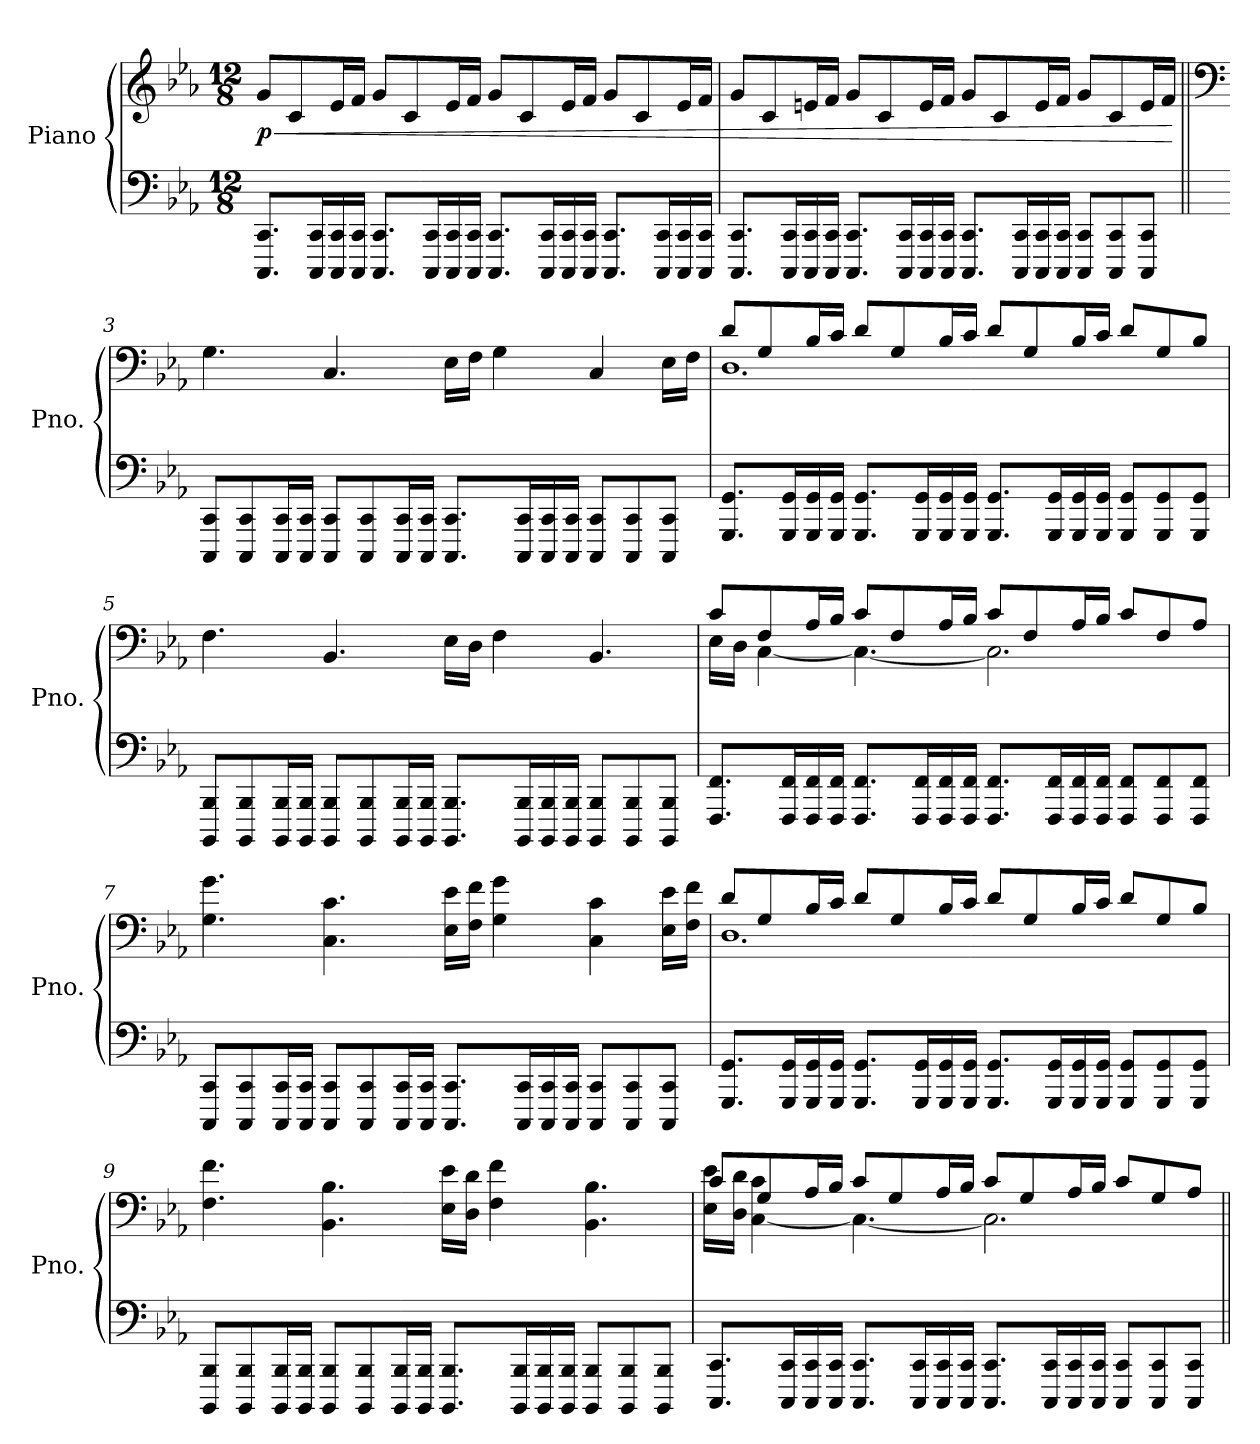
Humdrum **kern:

**kern	**kern	**dynam
*part1	*part1	*part1
*staff2	*staff1	*staff1/2
*I"Piano	*	*
*I'Pno.	*	*
*clefF4	*clefG2	*
*k[b-e-a-]	*k[b-e-a-]	*
*M12/8	*M12/8	*
*MM85	*MM85	*
=1	=1	=1
!	!	!LO:HP:b
!	!	!LO:DY:n=1:b
8.CCC/ 8.CC/L	8g/L	< p
.	8c/	.
16CCC/ 16CC/L	.	.
16CCC/ 16CC/	16e-/L	.
16CCC/ 16CC/JJ	16f/JJ	.
8.CCC/ 8.CC/L	8g/L	.
.	8c/	.
16CCC/ 16CC/L	.	.
16CCC/ 16CC/	16e-/L	.
16CCC/ 16CC/JJ	16f/JJ	.
8.CCC/ 8.CC/L	8g/L	.
.	8c/	.
16CCC/ 16CC/L	.	.
16CCC/ 16CC/	16e-/L	.
16CCC/ 16CC/JJ	16f/JJ	.
8.CCC/ 8.CC/L	8g/L	.
.	8c/	.
16CCC/ 16CC/L	.	.
16CCC/ 16CC/	16e-/L	.
16CCC/ 16CC/JJ	16f/JJ	.
=2	=2	=2
8.CCC/ 8.CC/L	8g/L	.
.	8c/	.
16CCC/ 16CC/L	.	.
16CCC/ 16CC/	16en/L	.
16CCC/ 16CC/JJ	16f/JJ	.
8.CCC/ 8.CC/L	8g/L	.
.	8c/	.
16CCC/ 16CC/L	.	.
16CCC/ 16CC/	16e/L	.
16CCC/ 16CC/JJ	16f/JJ	.
8.CCC/ 8.CC/L	8g/L	.
.	8c/	.
16CCC/ 16CC/L	.	.
16CCC/ 16CC/	16e/L	.
16CCC/ 16CC/JJ	16f/JJ	.
8CCC/ 8CC/L	8g/L	.
8CCC/ 8CC/	8c/	.
8CCC/ 8CC/J	16e/L	.
.	16f/JJ	.
.	.	[
!!LO:LB:g=z
=3||	=3||	=3||
*	*clefF4	*
8CCC/ 8CC/L	4.G\	.
8CCC/ 8CC/	.	.
16CCC/ 16CC/L	.	.
16CCC/ 16CC/JJ	.	.
8CCC/ 8CC/L	4.C/	.
8CCC/ 8CC/	.	.
16CCC/ 16CC/L	.	.
16CCC/ 16CC/JJ	.	.
8.CCC/ 8.CC/L	16E-\LL	.
.	16F\JJ	.
.	4G\	.
16CCC/ 16CC/L	.	.
16CCC/ 16CC/	.	.
16CCC/ 16CC/JJ	.	.
8CCC/ 8CC/L	4C/	.
8CCC/ 8CC/	.	.
8CCC/ 8CC/J	16E-\LL	.
.	16F\JJ	.
=4	=4	=4
*	*^	*
8.GGG/ 8.GG/L	8d/L	1.D	.
.	8G/	.	.
16GGG/ 16GG/L	.	.	.
16GGG/ 16GG/	16B-/L	.	.
16GGG/ 16GG/JJ	16c/JJ	.	.
8.GGG/ 8.GG/L	8d/L	.	.
.	8G/	.	.
16GGG/ 16GG/L	.	.	.
16GGG/ 16GG/	16B-/L	.	.
16GGG/ 16GG/JJ	16c/JJ	.	.
8.GGG/ 8.GG/L	8d/L	.	.
.	8G/	.	.
16GGG/ 16GG/L	.	.	.
16GGG/ 16GG/	16B-/L	.	.
16GGG/ 16GG/JJ	16c/JJ	.	.
8GGG/ 8GG/L	8d/L	.	.
8GGG/ 8GG/	8G/	.	.
8GGG/ 8GG/J	8B-/J	.	.
*	*v	*v	*
!!LO:LB:g=z
=5	=5	=5
8BBBB-/ 8BBB-/L	4.F\	.
8BBBB-/ 8BBB-/	.	.
16BBBB-/ 16BBB-/L	.	.
16BBBB-/ 16BBB-/JJ	.	.
8BBBB-/ 8BBB-/L	4.BB-/	.
8BBBB-/ 8BBB-/	.	.
16BBBB-/ 16BBB-/L	.	.
16BBBB-/ 16BBB-/JJ	.	.
8.BBBB-/ 8.BBB-/L	16E-\LL	.
.	16D\JJ	.
.	4F\	.
16BBBB-/ 16BBB-/L	.	.
16BBBB-/ 16BBB-/	.	.
16BBBB-/ 16BBB-/JJ	.	.
8BBBB-/ 8BBB-/L	4.BB-/	.
8BBBB-/ 8BBB-/	.	.
8BBBB-/ 8BBB-/J	.	.
=6	=6	=6
*	*^	*
8.FFF/ 8.FF/L	8c/L	16E-\LL	.
.	.	16D\JJ	.
.	8F/	[4C\	.
16FFF/ 16FF/L	.	.	.
16FFF/ 16FF/	16A-/L	.	.
16FFF/ 16FF/JJ	16B-/JJ	.	.
8.FFF/ 8.FF/L	8c/L	4.C\_	.
.	8F/	.	.
16FFF/ 16FF/L	.	.	.
16FFF/ 16FF/	16A-/L	.	.
16FFF/ 16FF/JJ	16B-/JJ	.	.
8.FFF/ 8.FF/L	8c/L	2.C\]	.
.	8F/	.	.
16FFF/ 16FF/L	.	.	.
16FFF/ 16FF/	16A-/L	.	.
16FFF/ 16FF/JJ	16B-/JJ	.	.
8FFF/ 8FF/L	8c/L	.	.
8FFF/ 8FF/	8F/	.	.
8FFF/ 8FF/J	8A-/J	.	.
*	*v	*v	*
!!LO:LB:g=z
=7	=7	=7
8CCC/ 8CC/L	4.G\ 4.g\	.
8CCC/ 8CC/	.	.
16CCC/ 16CC/L	.	.
16CCC/ 16CC/JJ	.	.
8CCC/ 8CC/L	4.C\ 4.c\	.
8CCC/ 8CC/	.	.
16CCC/ 16CC/L	.	.
16CCC/ 16CC/JJ	.	.
8.CCC/ 8.CC/L	16E-\ 16e-\LL	.
.	16F\ 16f\JJ	.
.	4G\ 4g\	.
16CCC/ 16CC/L	.	.
16CCC/ 16CC/	.	.
16CCC/ 16CC/JJ	.	.
8CCC/ 8CC/L	4C\ 4c\	.
8CCC/ 8CC/	.	.
8CCC/ 8CC/J	16E-\ 16e-\LL	.
.	16F\ 16f\JJ	.
=8	=8	=8
*	*^	*
8.GGG/ 8.GG/L	8d/L	1.D	.
.	8G/	.	.
16GGG/ 16GG/L	.	.	.
16GGG/ 16GG/	16B-/L	.	.
16GGG/ 16GG/JJ	16c/JJ	.	.
8.GGG/ 8.GG/L	8d/L	.	.
.	8G/	.	.
16GGG/ 16GG/L	.	.	.
16GGG/ 16GG/	16B-/L	.	.
16GGG/ 16GG/JJ	16c/JJ	.	.
8.GGG/ 8.GG/L	8d/L	.	.
.	8G/	.	.
16GGG/ 16GG/L	.	.	.
16GGG/ 16GG/	16B-/L	.	.
16GGG/ 16GG/JJ	16c/JJ	.	.
8GGG/ 8GG/L	8d/L	.	.
8GGG/ 8GG/	8G/	.	.
8GGG/ 8GG/J	8B-/J	.	.
*	*v	*v	*
!!LO:PB:g=z
=9	=9	=9
8BBBB-/ 8BBB-/L	4.F\ 4.f\	.
8BBBB-/ 8BBB-/	.	.
16BBBB-/ 16BBB-/L	.	.
16BBBB-/ 16BBB-/JJ	.	.
8BBBB-/ 8BBB-/L	4.BB-\ 4.B-\	.
8BBBB-/ 8BBB-/	.	.
16BBBB-/ 16BBB-/L	.	.
16BBBB-/ 16BBB-/JJ	.	.
8.BBBB-/ 8.BBB-/L	16E-\ 16e-\LL	.
.	16D\ 16d\JJ	.
.	4F\ 4f\	.
16BBBB-/ 16BBB-/L	.	.
16BBBB-/ 16BBB-/	.	.
16BBBB-/ 16BBB-/JJ	.	.
8BBBB-/ 8BBB-/L	4.BB-\ 4.B-\	.
8BBBB-/ 8BBB-/	.	.
8BBBB-/ 8BBB-/J	.	.
=10	=10	=10
*	*^	*
8.CCC/ 8.CC/L	8c/L	16E-\ 16e-\LL	.
.	.	16D\ 16d\JJ	.
.	8G/	[4C\ 4c\	.
16CCC/ 16CC/L	.	.	.
16CCC/ 16CC/	16A-/L	.	.
16CCC/ 16CC/JJ	16B-/JJ	.	.
8.CCC/ 8.CC/L	8c/L	4.C\_	.
.	8G/	.	.
16CCC/ 16CC/L	.	.	.
16CCC/ 16CC/	16A-/L	.	.
16CCC/ 16CC/JJ	16B-/JJ	.	.
8.CCC/ 8.CC/L	8c/L	2.C\]	.
.	8G/	.	.
16CCC/ 16CC/L	.	.	.
16CCC/ 16CC/	16A-/L	.	.
16CCC/ 16CC/JJ	16B-/JJ	.	.
8CCC/ 8CC/L	8c/L	.	.
8CCC/ 8CC/	8G/	.	.
8CCC/ 8CC/J	8A-/J	.	.
*	*v	*v	*
=||	=||	=||
*-	*-	*-
